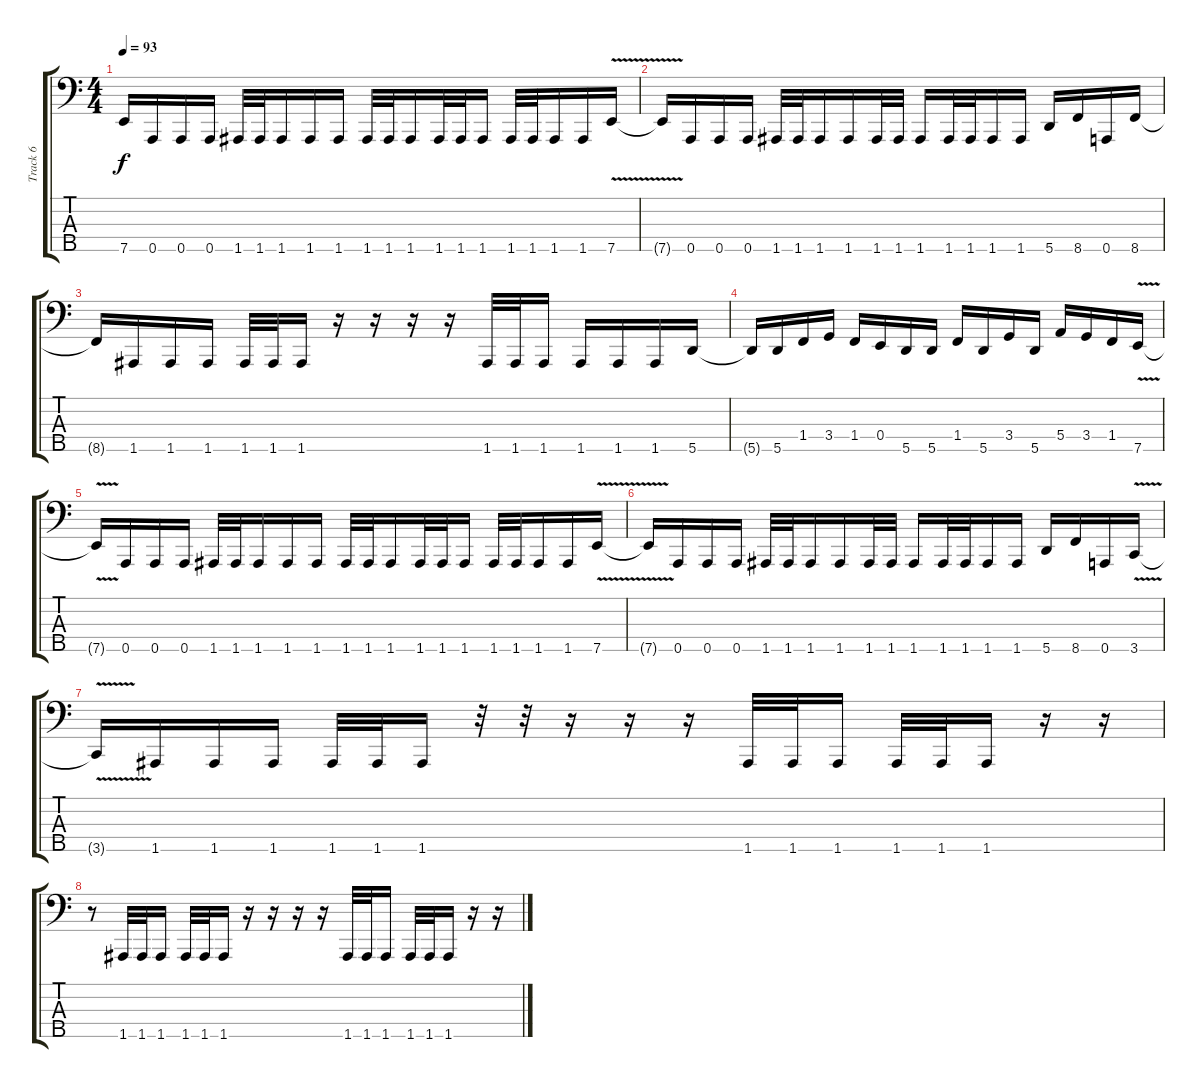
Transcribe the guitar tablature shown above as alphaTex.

\track ("Track 6" "Track 6") {instrument electricbasspick}
\staff {score tabs}
\tuning (G2 D2 A1 E1 A0) {hide}
\ts (4 4)
\tempo 93
\clef f4
\ks c
7.5{t}.16{dy f} 0.5.16 0.5.16 0.5.16 1.5.32 1.5.32 1.5.16 1.5.16 1.5.16 1.5.32 1.5.32 1.5.16 1.5.32 1.5.32 1.5.16 1.5.32 1.5.32 1.5.16 1.5.16 7.5{v}.16 |
7.5{t}.16 0.5.16 0.5.16 0.5.16 1.5.32 1.5.32 1.5.16 1.5.16 1.5.32 1.5.32 1.5.16 1.5.32 1.5.32 1.5.16 1.5.16 5.5.16 8.5.16 0.5.16 8.5.16 |
8.5{t}.16 1.5.16 1.5.16 1.5.16 1.5.32 1.5.32 1.5.16 r.16 r.16 r.16 r.16 1.5.32 1.5.32 1.5.16 1.5.16 1.5.16 1.5.16 5.5.16 |
5.5{t}.16 5.5.16 1.4.16 3.4.16 1.4.16 0.4.16 5.5.16 5.5.16 1.4.16 5.5.16 3.4.16 5.5.16 5.4.16 3.4.16 1.4.16 7.5{v}.16 |
7.5{t}.16 0.5.16 0.5.16 0.5.16 1.5.32 1.5.32 1.5.16 1.5.16 1.5.16 1.5.32 1.5.32 1.5.16 1.5.32 1.5.32 1.5.16 1.5.32 1.5.32 1.5.16 1.5.16 7.5{v}.16 |
7.5{t}.16 0.5.16 0.5.16 0.5.16 1.5.32 1.5.32 1.5.16 1.5.16 1.5.32 1.5.32 1.5.16 1.5.32 1.5.32 1.5.16 1.5.16 5.5.16 8.5.16 0.5.16 3.5{v}.16 |
3.5{t}.16 1.5.16 1.5.16 1.5.16 1.5.32 1.5.32 1.5.16 r.32 r.32 r.16 r.16 r.16 1.5.32 1.5.32 1.5.16 1.5.32 1.5.32 1.5.16 r.16 r.16 |
r.8 1.5.32 1.5.32 1.5.16 1.5.32 1.5.32 1.5.16 r.16 r.16 r.16 r.16 1.5.32 1.5.32 1.5.16 1.5.32 1.5.32 1.5.16 r.16 r.16
